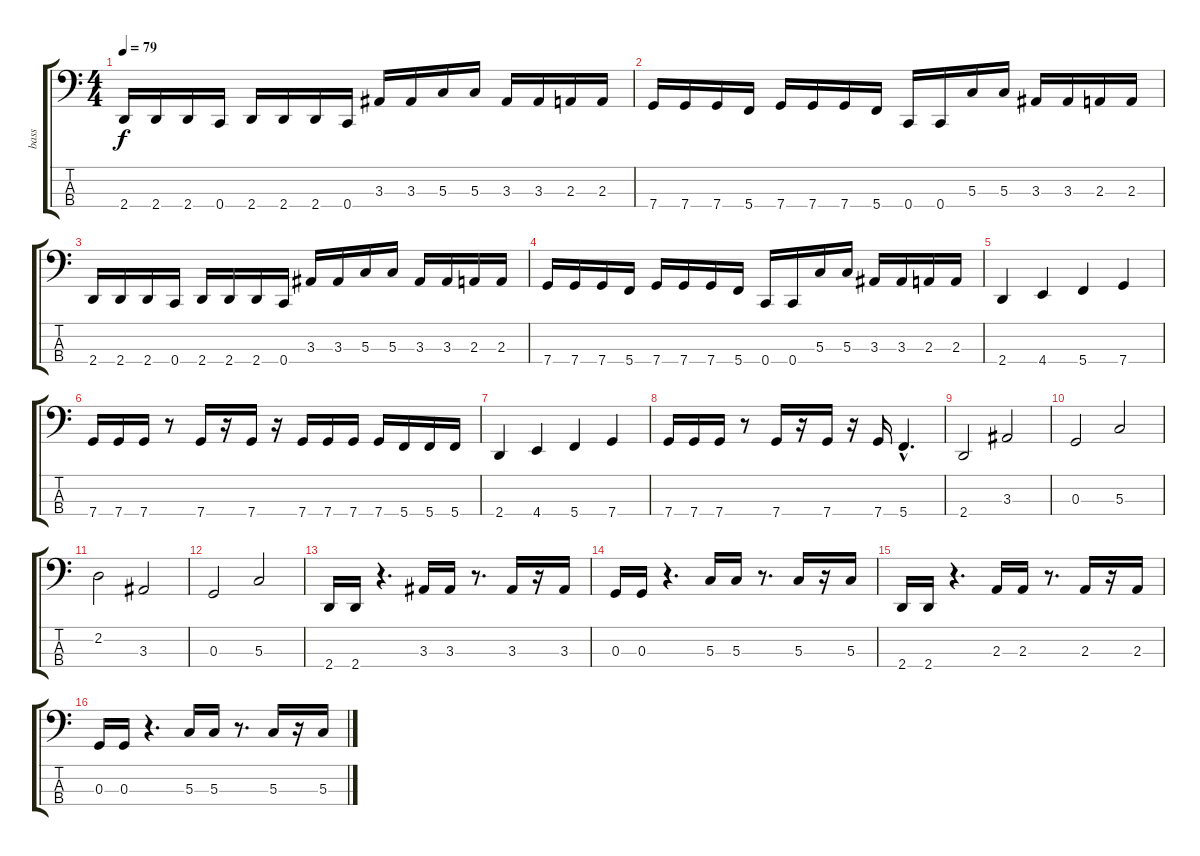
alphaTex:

\track ("bass" "bass") {instrument electricbassfinger}
\staff {score tabs}
\tuning (F2 C2 G1 C1) {hide}
\ts (4 4)
\tempo 79
\clef f4
\ks c
2.4.16{dy f} 2.4.16 2.4.16 0.4.16 2.4.16 2.4.16 2.4.16 0.4.16 3.3.16 3.3.16 5.3.16 5.3.16 3.3.16 3.3.16 2.3.16 2.3.16 |
7.4.16 7.4.16 7.4.16 5.4.16 7.4.16 7.4.16 7.4.16 5.4.16 0.4.16 0.4.16 5.3.16 5.3.16 3.3.16 3.3.16 2.3.16 2.3.16 |
2.4.16 2.4.16 2.4.16 0.4.16 2.4.16 2.4.16 2.4.16 0.4.16 3.3.16 3.3.16 5.3.16 5.3.16 3.3.16 3.3.16 2.3.16 2.3.16 |
7.4.16 7.4.16 7.4.16 5.4.16 7.4.16 7.4.16 7.4.16 5.4.16 0.4.16 0.4.16 5.3.16 5.3.16 3.3.16 3.3.16 2.3.16 2.3.16 |
2.4.4 4.4.4 5.4.4 7.4.4 |
7.4.16 7.4.16 7.4.16 r.8 7.4.16 r.16 7.4.16 r.16 7.4.16 7.4.16 7.4.16 7.4.16 5.4.16 5.4.16 5.4.16 |
2.4.4 4.4.4 5.4.4 7.4.4 |
7.4.16 7.4.16 7.4.16 r.8 7.4.16 r.16 7.4.16 r.16 7.4.16 5.4{hac}.4{d} |
2.4.2 3.3.2 |
0.3.2 5.3.2 |
2.2.2 3.3.2 |
0.3.2 5.3.2 |
2.4.16 2.4.16 r.4{d} 3.3.16 3.3.16 r.8{d} 3.3.16 r.16 3.3.16 |
0.3.16 0.3.16 r.4{d} 5.3.16 5.3.16 r.8{d} 5.3.16 r.16 5.3.16 |
2.4.16 2.4.16 r.4{d} 2.3.16 2.3.16 r.8{d} 2.3.16 r.16 2.3.16 |
0.3.16 0.3.16 r.4{d} 5.3.16 5.3.16 r.8{d} 5.3.16 r.16 5.3.16
